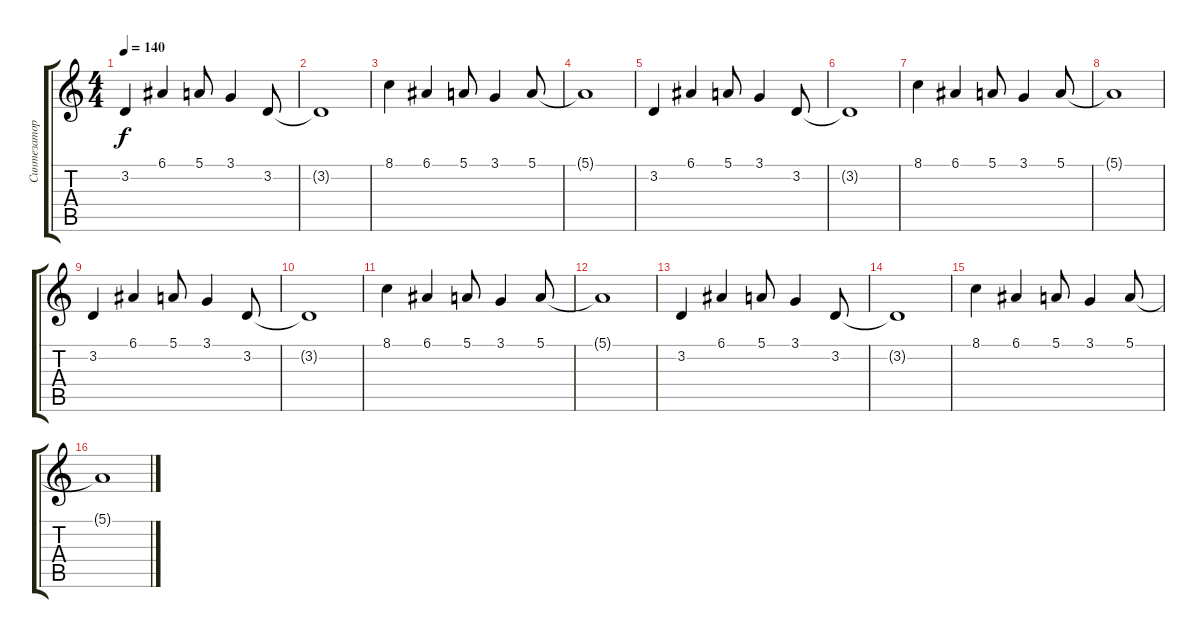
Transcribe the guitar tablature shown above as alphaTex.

\track ("Синтезатор" "Синтезатор") {instrument honkytonkpiano}
\staff {score tabs}
\tuning (E4 B3 G3 D3 A2 E2) {hide}
\ts (4 4)
\tempo 140
\clef g2
\ks c
3.2.4{dy f} 6.1.4 5.1.8 3.1.4 3.2.8 |
3.2{t}.1 |
8.1.4 6.1.4 5.1.8 3.1.4 5.1.8 |
5.1{t}.1 |
3.2.4 6.1.4 5.1.8 3.1.4 3.2.8 |
3.2{t}.1 |
8.1.4 6.1.4 5.1.8 3.1.4 5.1.8 |
5.1{t}.1 |
3.2.4 6.1.4 5.1.8 3.1.4 3.2.8 |
3.2{t}.1 |
8.1.4 6.1.4 5.1.8 3.1.4 5.1.8 |
5.1{t}.1 |
3.2.4 6.1.4 5.1.8 3.1.4 3.2.8 |
3.2{t}.1 |
8.1.4 6.1.4 5.1.8 3.1.4 5.1.8 |
5.1{t}.1
